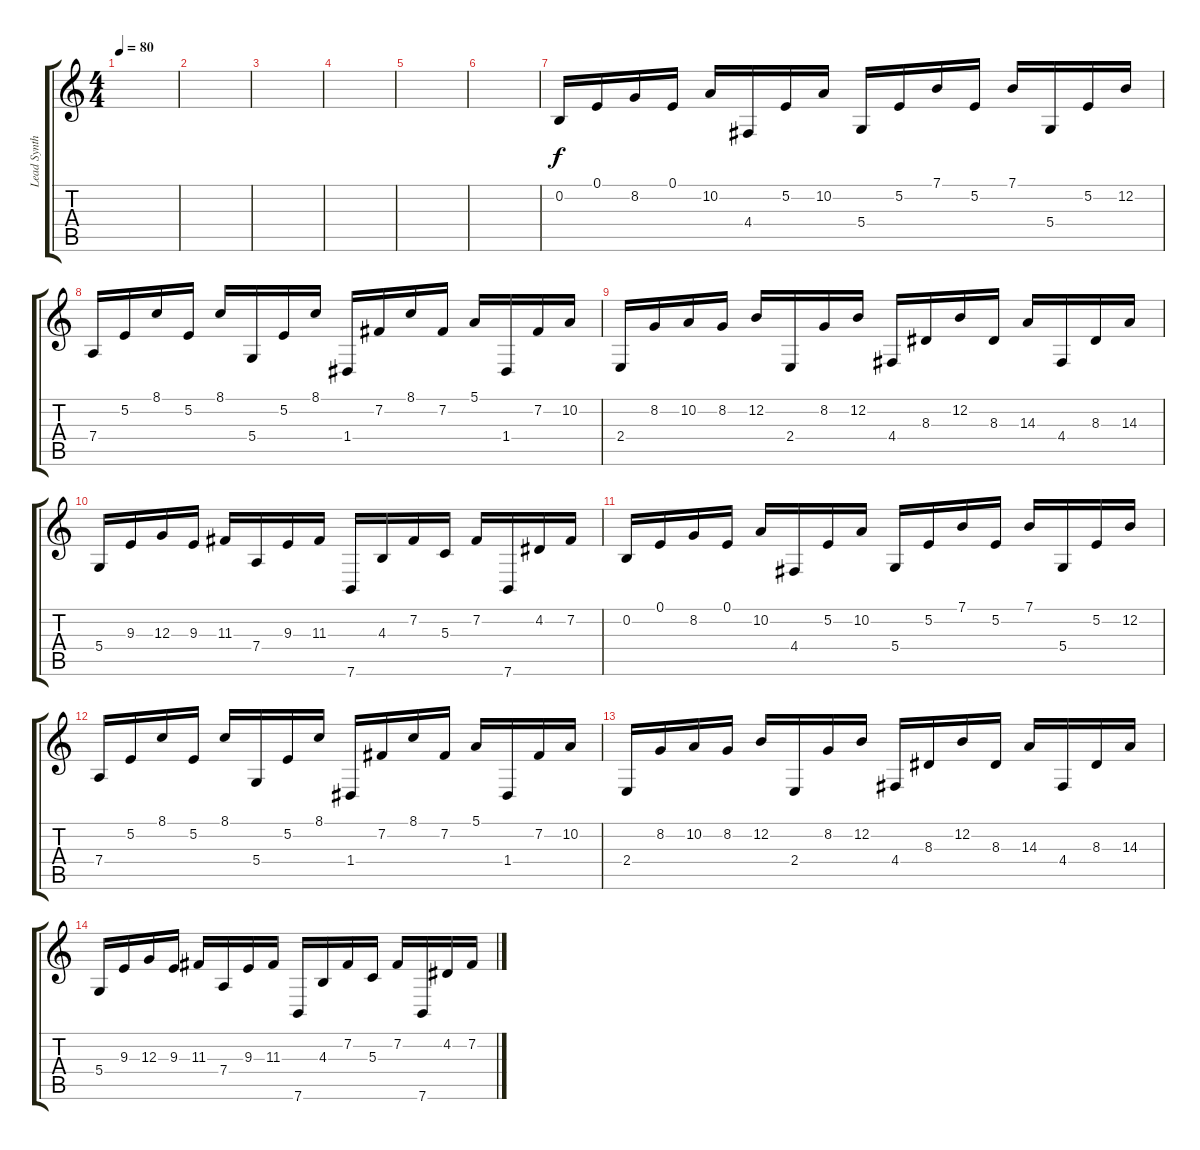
\track ("Lead Synth" "Lead Synth") {instrument lead5charang}
\staff {score tabs}
\tuning (E4 B3 G3 D3 A2 E2) {hide}
\ts (4 4)
\tempo 80
\clef g2
\ks c
|
|
|
|
|
|
0.2.16 0.1.16 8.2.16 0.1.16 10.2.16 4.4.16 5.2.16 10.2.16 5.4.16 5.2.16 7.1.16 5.2.16 7.1.16 5.4.16 5.2.16 12.2.16 |
7.4.16 5.2.16 8.1.16 5.2.16 8.1.16 5.4.16 5.2.16 8.1.16 1.4.16 7.2.16 8.1.16 7.2.16 5.1.16 1.4.16 7.2.16 10.2.16 |
2.4.16 8.2.16 10.2.16 8.2.16 12.2.16 2.4.16 8.2.16 12.2.16 4.4.16 8.3.16 12.2.16 8.3.16 14.3.16 4.4.16 8.3.16 14.3.16 |
5.4.16 9.3.16 12.3.16 9.3.16 11.3.16 7.4.16 9.3.16 11.3.16 7.6.16 4.3.16 7.2.16 5.3.16 7.2.16 7.6.16 4.2.16 7.2.16 |
0.2.16 0.1.16 8.2.16 0.1.16 10.2.16 4.4.16 5.2.16 10.2.16 5.4.16 5.2.16 7.1.16 5.2.16 7.1.16 5.4.16 5.2.16 12.2.16 |
7.4.16 5.2.16 8.1.16 5.2.16 8.1.16 5.4.16 5.2.16 8.1.16 1.4.16 7.2.16 8.1.16 7.2.16 5.1.16 1.4.16 7.2.16 10.2.16 |
2.4.16 8.2.16 10.2.16 8.2.16 12.2.16 2.4.16 8.2.16 12.2.16 4.4.16 8.3.16 12.2.16 8.3.16 14.3.16 4.4.16 8.3.16 14.3.16 |
5.4.16 9.3.16 12.3.16 9.3.16 11.3.16 7.4.16 9.3.16 11.3.16 7.6.16 4.3.16 7.2.16 5.3.16 7.2.16 7.6.16 4.2.16 7.2.16
